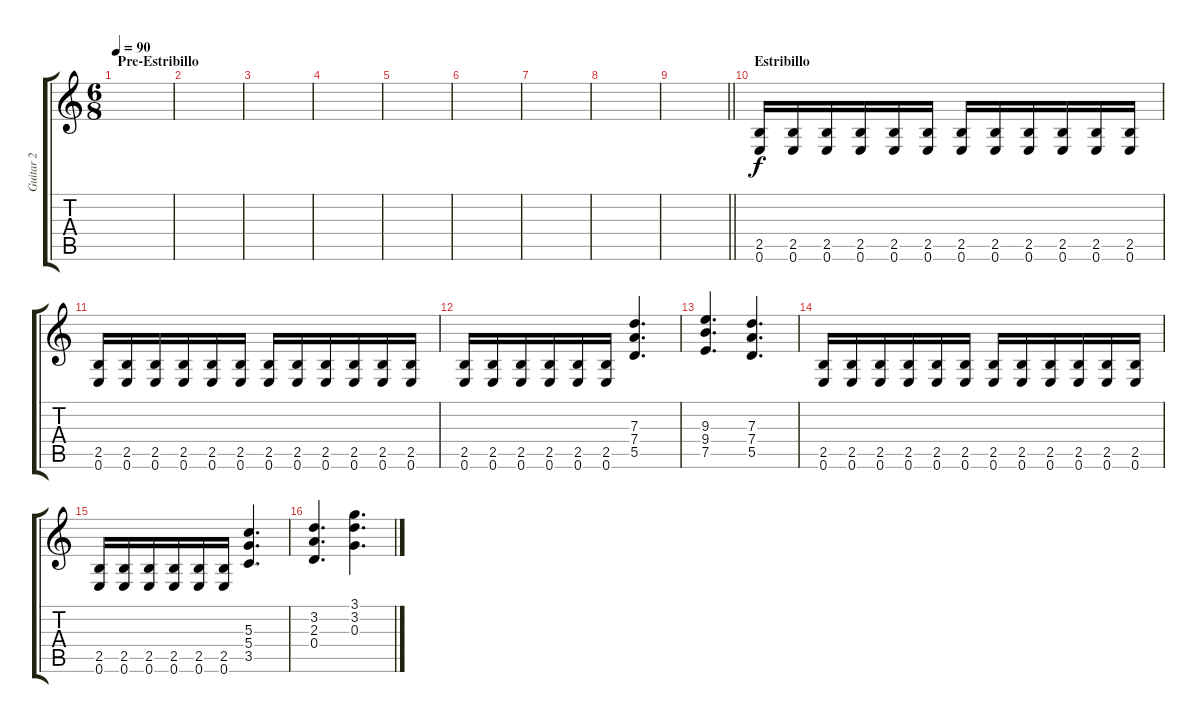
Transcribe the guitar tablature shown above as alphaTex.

\track ("Guitar 2" "Guitar 2") {instrument overdrivenguitar}
\staff {score tabs}
\tuning (E4 B3 G3 D3 A2 E2) {hide}
\ts (6 8)
\section ("" "Pre-Estribillo")
\tempo 90
\clef g2
\ks c
|
|
|
|
|
|
|
|
\barLineRight lightlight
|
\section ("" "Estribillo")
(2.5 0.6).16 (2.5 0.6).16 (2.5 0.6).16 (2.5 0.6).16 (2.5 0.6).16 (2.5 0.6).16 (2.5 0.6).16 (2.5 0.6).16 (2.5 0.6).16 (2.5 0.6).16 (2.5 0.6).16 (2.5 0.6).16 |
(2.5 0.6).16 (2.5 0.6).16 (2.5 0.6).16 (2.5 0.6).16 (2.5 0.6).16 (2.5 0.6).16 (2.5 0.6).16 (2.5 0.6).16 (2.5 0.6).16 (2.5 0.6).16 (2.5 0.6).16 (2.5 0.6).16 |
(2.5 0.6).16 (2.5 0.6).16 (2.5 0.6).16 (2.5 0.6).16 (2.5 0.6).16 (2.5 0.6).16 (7.3 7.4 5.5).4{d} |
(9.3 9.4 7.5).4{d} (7.3 7.4 5.5).4{d} |
(2.5 0.6).16 (2.5 0.6).16 (2.5 0.6).16 (2.5 0.6).16 (2.5 0.6).16 (2.5 0.6).16 (2.5 0.6).16 (2.5 0.6).16 (2.5 0.6).16 (2.5 0.6).16 (2.5 0.6).16 (2.5 0.6).16 |
(2.5 0.6).16 (2.5 0.6).16 (2.5 0.6).16 (2.5 0.6).16 (2.5 0.6).16 (2.5 0.6).16 (5.3 5.4 3.5).4{d} |
(3.2 2.3 0.4).4{d} (3.1 3.2 0.3).4{d}
